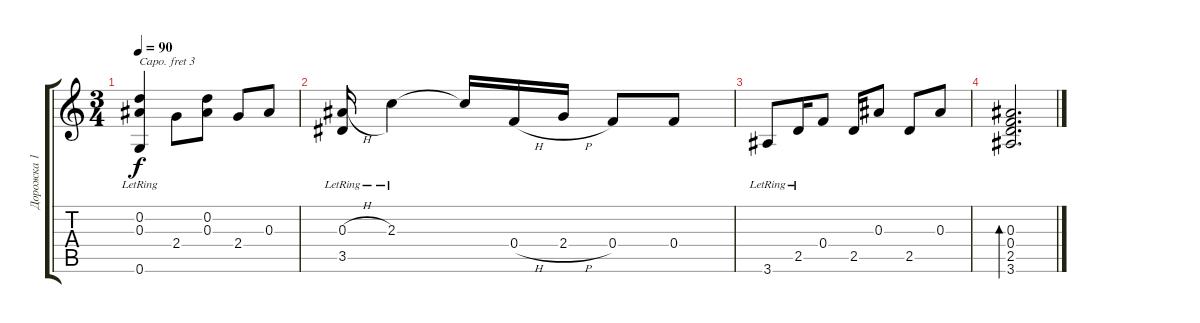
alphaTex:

\track ("Дорожка 1" "Дорожка 1") {instrument acousticguitarsteel}
\staff {score tabs}
\capo 3
\tuning (E4 B3 G3 D3 A2 E2) {hide}
\ts (3 4)
\tempo 90
\clef g2
\ks c
(0.2{lr} 0.3{lr} 0.6{lr}).4{dy f} 2.4.8 (0.2 0.3).8 2.4.8 0.3.8 |
(0.3{h} 3.5{lr}).16 2.3{lr}.4 2.3{t}.16 0.4{h}.16 2.4{h}.16 0.4.8 0.4.8 |
3.6{lr}.8 2.5{lr}.16 0.4.8 2.5.16 0.3.8 2.5.8 0.3.8 |
(0.3 0.4 2.5 3.6).2{d bd 480}
